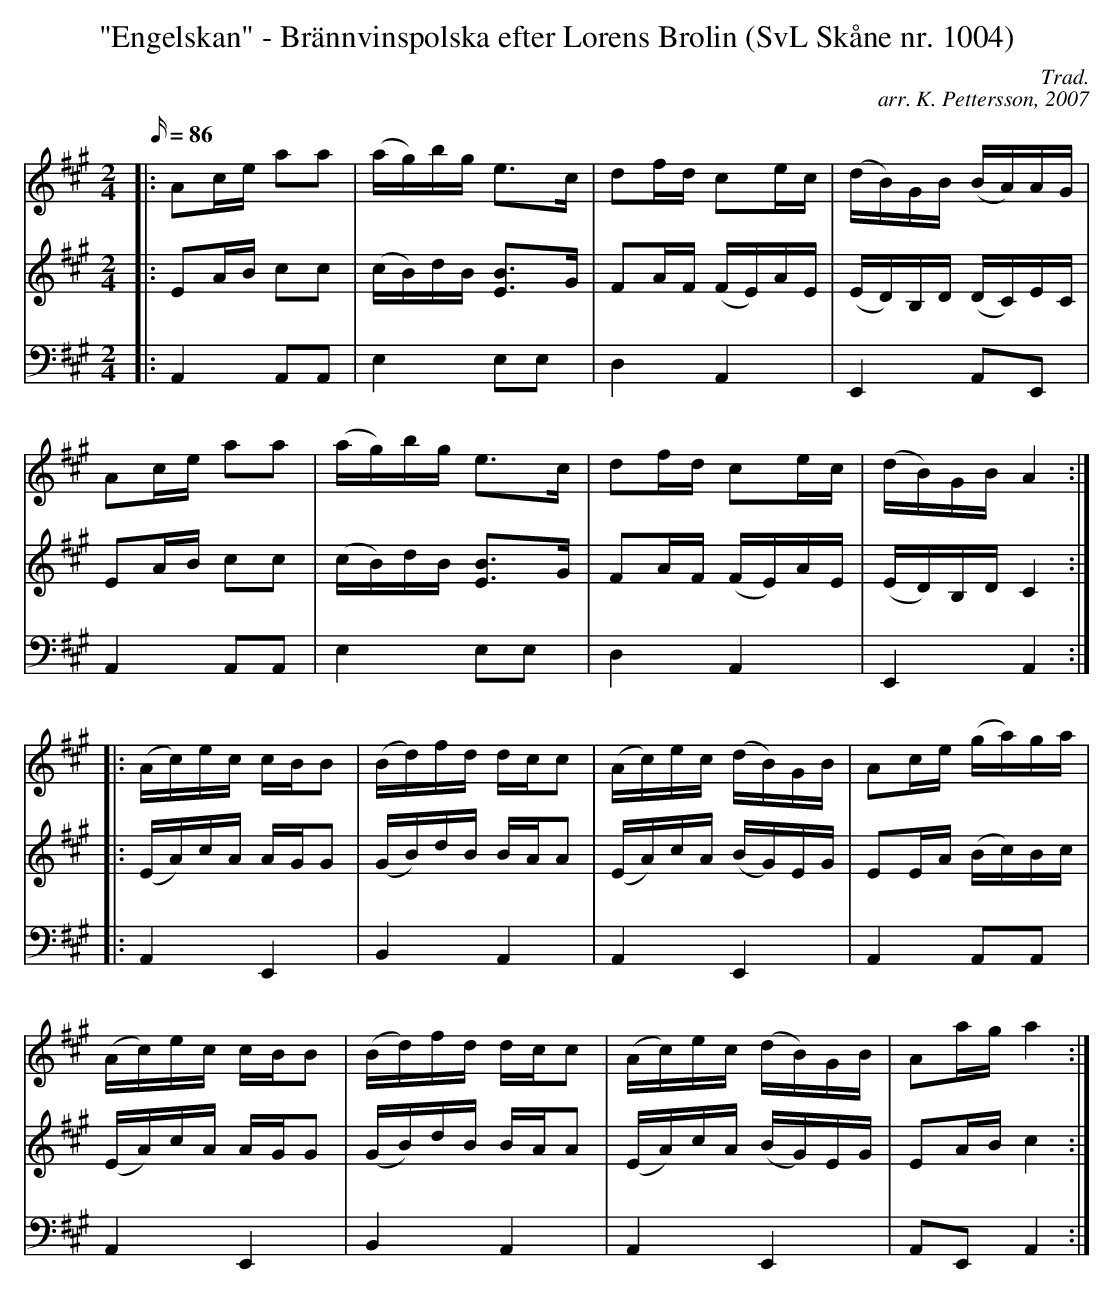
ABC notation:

X:1
T: "Engelskan" - Brännvinspolska efter Lorens Brolin (SvL Skåne nr. 1004)
C: Trad.
C: arr. K. Pettersson, 2007
M: 2/4
L: 1/16
Q: 86
K: A
V: 1
|: A2ce a2a2 | (ag)bg e2>c2 | d2fd c2ec | (dB)GB (BA)AG |
A2ce a2a2 | (ag)bg e2>c2 | d2fd c2ec | (dB)GB A4 :|
|: (Ac)ec cBB2 | (Bd)fd dcc2 | (Ac)ec (dB)GB | A2ce (ga)ga |
(Ac)ec cBB2 | (Bd)fd dcc2 | (Ac)ec (dB)GB | A2ag a4 :|
V: 2
|: E2AB c2c2 | (cB)dB [E2B2]>G2 | F2AF (FE)AE | (ED)B,D (DC)EC |
E2AB c2c2 | (cB)dB [E2B2]>G2 | F2AF (FE)AE | (ED)B,D C4 :|
|: (EA)cA AGG2 | (GB)dB BAA2 | (EA)cA (BG)EG | E2EA (Bc)Bc |
(EA)cA AGG2 | (GB)dB BAA2 | (EA)cA (BG)EG | E2AB c4 :|
V: 3
K: bass
|: A,,4 A,,2A,,2 | E,4 E,2E,2 | D,4 A,,4 | E,,4 A,,2E,,2 |
A,,4 A,,2A,,2 | E,4 E,2E,2 | D,4 A,,4 | E,,4 A,,4 :|
|: A,,4 E,,4 | B,,4 A,,4 | A,,4 E,,4 | A,,4 A,,2A,,2 |
A,,4 E,,4 | B,,4 A,,4 | A,,4 E,,4 | A,,2E,,2 A,,4 :|
